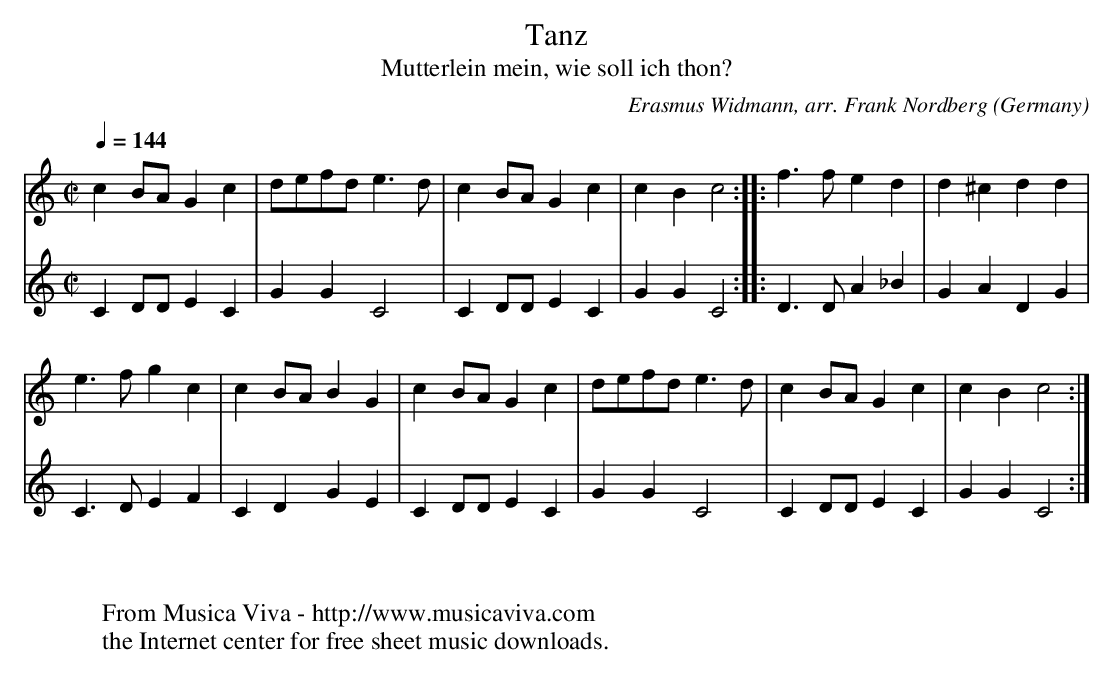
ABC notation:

X:1
T:Tanz
T:Mutterlein mein, wie soll ich thon?
C:Erasmus Widmann, arr. Frank Nordberg
O:Germany
V:1 Program 1 40 %Violin
V:2 Program 1 41 %Viola
M:C|
L:1/4
Q:1/4=144
K:C
V:1
cB/A/Gc|d/e/f/d/e>d|cB/A/Gc|cBc2::f>fed|d^cdd|
V:2
CD/D/EC|GGC2|CD/D/EC|GGC2::D>DA_B|GADG|
V:1
e>fgc|cB/A/BG|cB/A/Gc|d/e/f/d/e>d|cB/A/Gc|cBc2:|
V:2
C>DEF|CDGE|CD/D/EC|GGC2|CD/D/EC|GGC2:|
W:
W:
W:  From Musica Viva - http://www.musicaviva.com
W:  the Internet center for free sheet music downloads.
